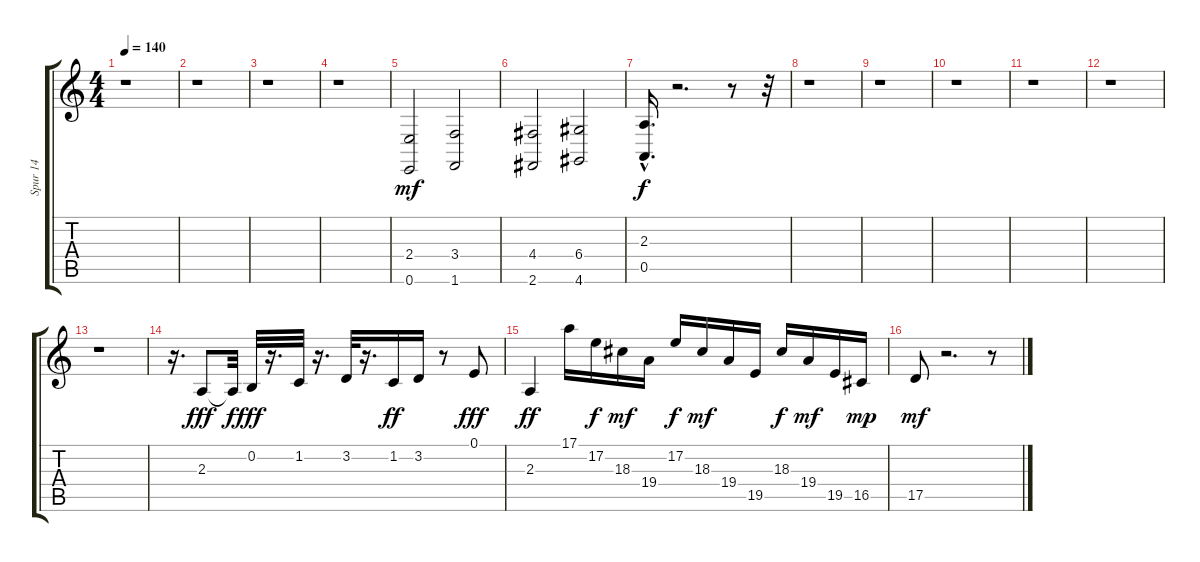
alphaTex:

\track ("Spur 14" "Spur 14") {instrument xylophone}
\staff {score tabs}
\tuning (E4 B3 G3 D3 A2 E2) {hide}
\ts (4 4)
\tempo 140
\clef g2
\ks c
r.1{dy ff} |
r.1 |
r.1 |
r.1 |
(2.4 0.6).2{dy mf} (3.4 1.6).2 |
(4.4 2.6).2 (6.4 4.6).2 |
(2.3{hac} 0.5{hac}).16{d dy f} r.2{d} r.8 r.32 |
r.1 |
r.1 |
r.1 |
r.1 |
r.1 |
r.1 |
r.16{d} 2.3.8{dy fff} 2.3{t}.32{dy f} 0.2.32{dy fff} r.16{d} 1.2.32 r.16{d} 3.2.32 r.16{d} 1.2.16{dy ff} 3.2.16 r.8 0.1.8{dy fff} |
2.3.4{dy ff} 17.1.16 17.2.16{dy f} 18.3.16{dy mf} 19.4.16 17.2.16{dy f} 18.3.16{dy mf} 19.4.16 19.5.16 18.3.16{dy f} 19.4.16{dy mf} 19.5.16 16.5.16{dy mp} |
17.5.8{dy mf} r.2{d} r.8
